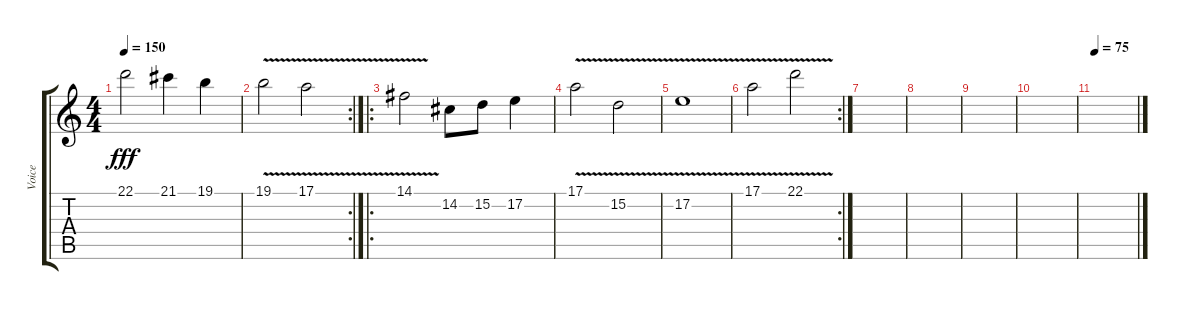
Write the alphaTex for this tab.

\track ("Voice" "Voice") {instrument lead6voice}
\staff {score tabs}
\tuning (E4 B3 G3 D3 A2 E2) {hide}
\ts (4 4)
\tempo 150
\clef g2
\ks c
22.1.2{dy fff} 21.1.4 19.1.4 |
\rc 2
19.1{v}.2 17.1{v}.2 |
\ro
14.1{v}.2 14.2.8 15.2.8 17.2.4 |
17.1{v}.2 15.2{v}.2 |
17.2{v}.1 |
\rc 2
17.1{v}.2 22.1{v}.2 |
|
|
|
|
\tempo 75
